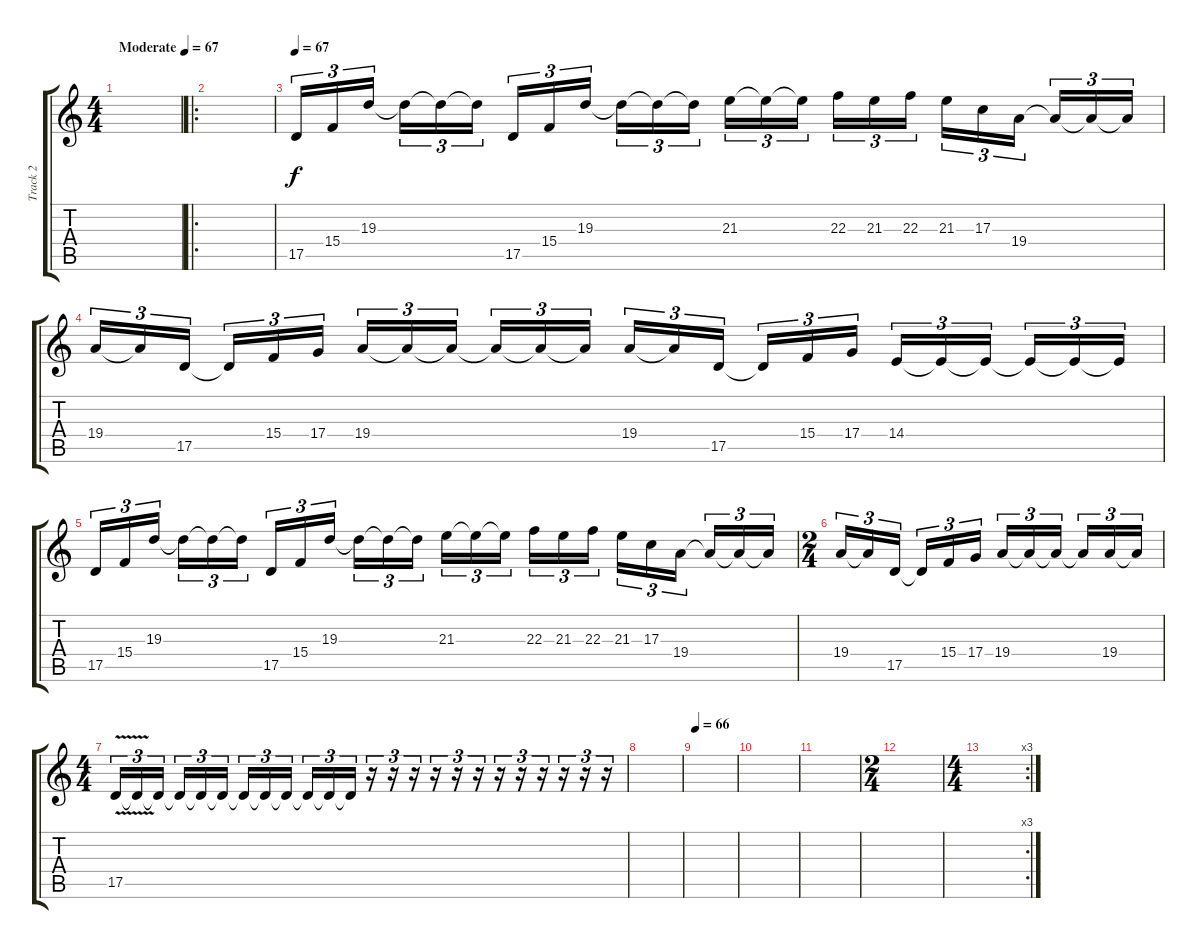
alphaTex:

\track ("Track 2" "Track 2") {instrument viola}
\staff {score tabs}
\tuning (E4 B3 G3 D3 A2 E2) {hide}
\ts (4 4)
\tempo (67 "Moderate")
\clef g2
\ks c
|
\ro
|
\tempo 67
17.5.16{tu (3 2)} 15.4.16{tu (3 2)} 19.3.16{tu (3 2) beam splitsecondary} 19.3{t}.16{tu (3 2)} 19.3{t}.16{tu (3 2)} 19.3{t}.16{tu (3 2)} 17.5.16{tu (3 2)} 15.4.16{tu (3 2)} 19.3.16{tu (3 2) beam splitsecondary} 19.3{t}.16{tu (3 2)} 19.3{t}.16{tu (3 2)} 19.3{t}.16{tu (3 2)} 21.3.16{tu (3 2)} 21.3{t}.16{tu (3 2)} 21.3{t}.16{tu (3 2) beam splitsecondary} 22.3.16{tu (3 2)} 21.3.16{tu (3 2)} 22.3.16{tu (3 2)} 21.3.16{tu (3 2)} 17.3.16{tu (3 2)} 19.4.16{tu (3 2) beam splitsecondary} 19.4{t}.16{tu (3 2)} 19.4{t}.16{tu (3 2)} 19.4{t}.16{tu (3 2)} |
19.4.16{tu (3 2)} 19.4{t}.16{tu (3 2)} 17.5.16{tu (3 2) beam splitsecondary} 17.5{t}.16{tu (3 2)} 15.4.16{tu (3 2)} 17.4.16{tu (3 2)} 19.4.16{tu (3 2)} 19.4{t}.16{tu (3 2)} 19.4{t}.16{tu (3 2) beam splitsecondary} 19.4{t}.16{tu (3 2)} 19.4{t}.16{tu (3 2)} 19.4{t}.16{tu (3 2)} 19.4.16{tu (3 2)} 19.4{t}.16{tu (3 2)} 17.5.16{tu (3 2) beam splitsecondary} 17.5{t}.16{tu (3 2)} 15.4.16{tu (3 2)} 17.4.16{tu (3 2)} 14.4.16{tu (3 2)} 14.4{t}.16{tu (3 2)} 14.4{t}.16{tu (3 2) beam splitsecondary} 14.4{t}.16{tu (3 2)} 14.4{t}.16{tu (3 2)} 14.4{t}.16{tu (3 2)} |
17.5.16{tu (3 2)} 15.4.16{tu (3 2)} 19.3.16{tu (3 2) beam splitsecondary} 19.3{t}.16{tu (3 2)} 19.3{t}.16{tu (3 2)} 19.3{t}.16{tu (3 2)} 17.5.16{tu (3 2)} 15.4.16{tu (3 2)} 19.3.16{tu (3 2) beam splitsecondary} 19.3{t}.16{tu (3 2)} 19.3{t}.16{tu (3 2)} 19.3{t}.16{tu (3 2)} 21.3.16{tu (3 2)} 21.3{t}.16{tu (3 2)} 21.3{t}.16{tu (3 2) beam splitsecondary} 22.3.16{tu (3 2)} 21.3.16{tu (3 2)} 22.3.16{tu (3 2)} 21.3.16{tu (3 2)} 17.3.16{tu (3 2)} 19.4.16{tu (3 2) beam splitsecondary} 19.4{t}.16{tu (3 2)} 19.4{t}.16{tu (3 2)} 19.4{t}.16{tu (3 2)} |
\ts (2 4)
19.4.16{tu (3 2)} 19.4{t}.16{tu (3 2)} 17.5.16{tu (3 2) beam splitsecondary} 17.5{t}.16{tu (3 2)} 15.4.16{tu (3 2)} 17.4.16{tu (3 2)} 19.4.16{tu (3 2)} 19.4{t}.16{tu (3 2)} 19.4{t}.16{tu (3 2) beam splitsecondary} 19.4{t}.16{tu (3 2)} 19.4.16{tu (3 2)} 19.4{t}.16{tu (3 2)} |
\ts (4 4)
17.5{v}.16{tu (3 2)} 17.5{t}.16{tu (3 2)} 17.5{t}.16{tu (3 2) beam splitsecondary} 17.5{t}.16{tu (3 2)} 17.5{t}.16{tu (3 2)} 17.5{t}.16{tu (3 2)} 17.5{t}.16{tu (3 2)} 17.5{t}.16{tu (3 2)} 17.5{t}.16{tu (3 2) beam splitsecondary} 17.5{t}.16{tu (3 2)} 17.5{t}.16{tu (3 2)} 17.5{t}.16{tu (3 2)} r.16{tu (3 2)} r.16{tu (3 2)} r.16{tu (3 2)} r.16{tu (3 2)} r.16{tu (3 2)} r.16{tu (3 2)} r.16{tu (3 2)} r.16{tu (3 2)} r.16{tu (3 2)} r.16{tu (3 2)} r.16{tu (3 2)} r.16{tu (3 2)} |
|
\tempo 66
|
|
|
\ts (2 4)
|
\rc 3
\ts (4 4)
